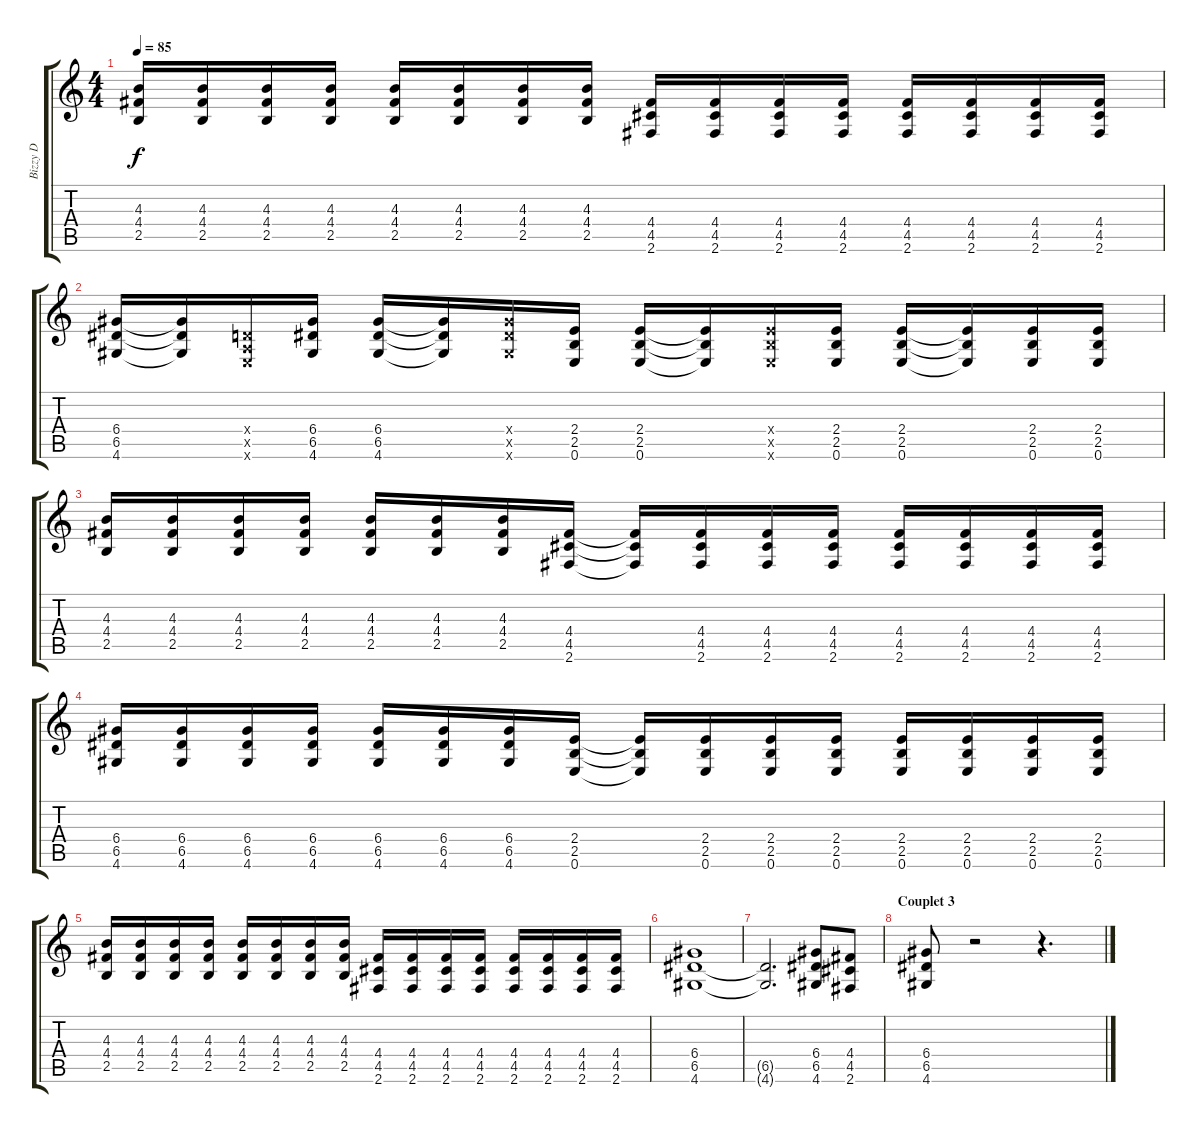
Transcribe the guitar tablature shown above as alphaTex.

\track ("Bizzy D" "Bizzy D") {instrument distortionguitar}
\staff {score tabs}
\tuning (E4 B3 G3 D3 A2 E2) {hide}
\ts (4 4)
\tempo 85
\clef g2
\ks c
(4.3 4.4 2.5).16{dy f} (4.3 4.4 2.5).16 (4.3 4.4 2.5).16 (4.3 4.4 2.5).16 (4.3 4.4 2.5).16 (4.3 4.4 2.5).16 (4.3 4.4 2.5).16 (4.3 4.4 2.5).16 (4.4 4.5 2.6).16 (4.4 4.5 2.6).16 (4.4 4.5 2.6).16 (4.4 4.5 2.6).16 (4.4 4.5 2.6).16 (4.4 4.5 2.6).16 (4.4 4.5 2.6).16 (4.4 4.5 2.6).16 |
(6.4 6.5 4.6).16 (6.4{t} 6.5{t} 4.6{t}).16 (0.4{x} 0.5{x} 0.6{x}).16 (6.4 6.5 4.6).16 (6.4 6.5 4.6).16 (6.4{t} 6.5{t} 4.6{t}).16 (6.4{x} 6.5{x} 4.6{x}).16 (2.4 2.5 0.6).16 (2.4 2.5 0.6).16 (2.4{t} 2.5{t} 0.6{t}).16 (2.4{x} 2.5{x} 0.6{x}).16 (2.4 2.5 0.6).16 (2.4 2.5 0.6).16 (2.4{t} 2.5{t} 0.6{t}).16 (2.4 2.5 0.6).16 (2.4 2.5 0.6).16 |
(4.3 4.4 2.5).16 (4.3 4.4 2.5).16 (4.3 4.4 2.5).16 (4.3 4.4 2.5).16 (4.3 4.4 2.5).16 (4.3 4.4 2.5).16 (4.3 4.4 2.5).16 (4.4 4.5 2.6).16 (4.4{t} 4.5{t} 2.6{t}).16 (4.4 4.5 2.6).16 (4.4 4.5 2.6).16 (4.4 4.5 2.6).16 (4.4 4.5 2.6).16 (4.4 4.5 2.6).16 (4.4 4.5 2.6).16 (4.4 4.5 2.6).16 |
(6.4 6.5 4.6).16 (6.4 6.5 4.6).16 (6.4 6.5 4.6).16 (6.4 6.5 4.6).16 (6.4 6.5 4.6).16 (6.4 6.5 4.6).16 (6.4 6.5 4.6).16 (2.4 2.5 0.6).16 (2.4{t} 2.5{t} 0.6{t}).16 (2.4 2.5 0.6).16 (2.4 2.5 0.6).16 (2.4 2.5 0.6).16 (2.4 2.5 0.6).16 (2.4 2.5 0.6).16 (2.4 2.5 0.6).16 (2.4 2.5 0.6).16 |
(4.3 4.4 2.5).16 (4.3 4.4 2.5).16 (4.3 4.4 2.5).16 (4.3 4.4 2.5).16 (4.3 4.4 2.5).16 (4.3 4.4 2.5).16 (4.3 4.4 2.5).16 (4.3 4.4 2.5).16 (4.4 4.5 2.6).16 (4.4 4.5 2.6).16 (4.4 4.5 2.6).16 (4.4 4.5 2.6).16 (4.4 4.5 2.6).16 (4.4 4.5 2.6).16 (4.4 4.5 2.6).16 (4.4 4.5 2.6).16 |
(6.4 6.5 4.6).1 |
(6.5{t} 4.6{t}).2{d} (6.4 6.5 4.6).8 (4.4 4.5 2.6).8 |
\section ("" "Couplet 3")
(6.4 6.5 4.6).8 r.2 r.4{d}
